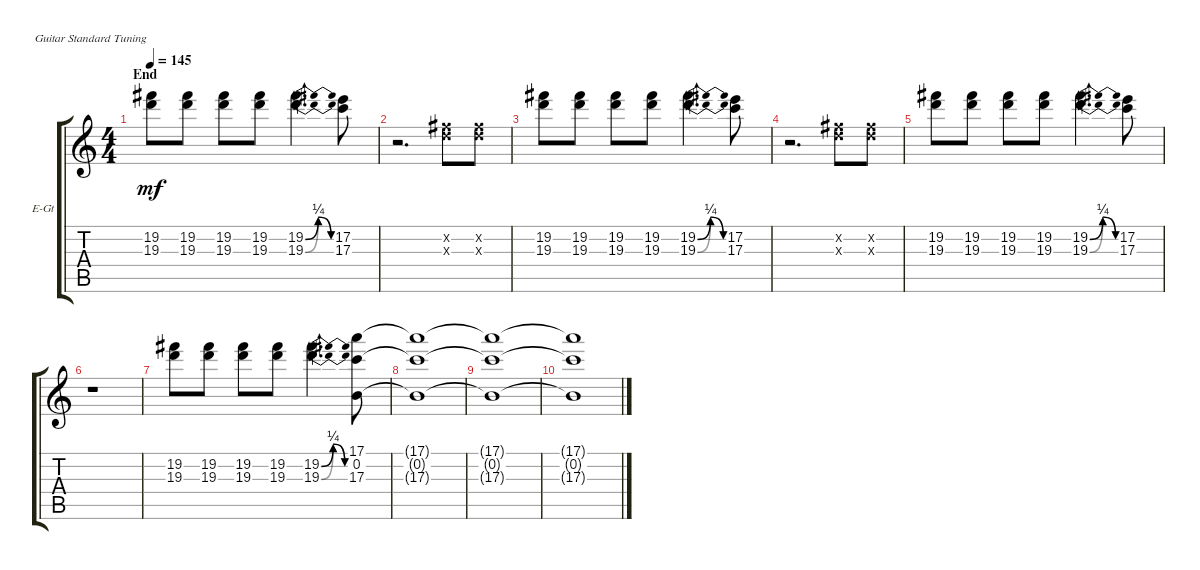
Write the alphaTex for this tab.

\bracketExtendMode groupsimilarinstruments
\firstSystemTrackNameOrientation horizontal
\otherSystemsTrackNameOrientation horizontal
\track ("guitar solo (Roidion Kravkl)" "E-Gt") {instrument electricguitarclean}
\staff {score tabs}
\tuning (E4 B3 G3 D3 A2 E2)
\ts (4 4)
\section ("" "End")
\tempo 145
\clef g2
\scale
0.333333
\ks aminor
(19.3 19.2).8{dy mf} (19.3 19.2).8 (19.2 19.3).8 (19.3 19.2).8 (19.2{be (bendrelease 0 0 11.4 1 44.4 1 59.4 0)} 19.3{be (bendrelease 0 0 13.2 1 36.6 1 59.4 0)}).4{d} (17.3 17.2).8 |
\scale
0.333333 r.2{d} (7.3{x} 7.2{x}).8 (7.2{x} 7.3{x}).8 |
\scale
0.333333 (19.3 19.2).8 (19.3 19.2).8 (19.2 19.3).8 (19.3 19.2).8 (19.2{be (bendrelease 0 0 11.4 1 44.4 1 59.4 0)} 19.3{be (bendrelease 0 0 13.2 1 36.6 1 59.4 0)}).4{d} (17.3 17.2).8 |
\scale
0.333333 r.2{d} (7.3{x} 7.2{x}).8 (7.2{x} 7.3{x}).8 |
\scale
0.333333 (19.3 19.2).8 (19.3 19.2).8 (19.2 19.3).8 (19.3 19.2).8 (19.2{be (bendrelease 0 0 11.4 1 44.4 1 59.4 0)} 19.3{be (bendrelease 0 0 13.2 1 36.6 1 59.4 0)}).4{d} (17.3 17.2).8 |
r.1 |
(19.3 19.2).8 (19.3 19.2).8 (19.2 19.3).8 (19.3 19.2).8 (19.2{be (bendrelease 0 0 11.4 1 44.4 1 59.4 0)} 19.3{be (bendrelease 0 0 13.2 1 36.6 1 59.4 0)}).4{d} (17.3 0.2 17.1).8 |
(17.1{t} 0.2{t} 17.3{t}).1 |
(17.1{t} 0.2{t} 17.3{t}).1 |
(17.1{t} 0.2{t} 17.3{t}).1
